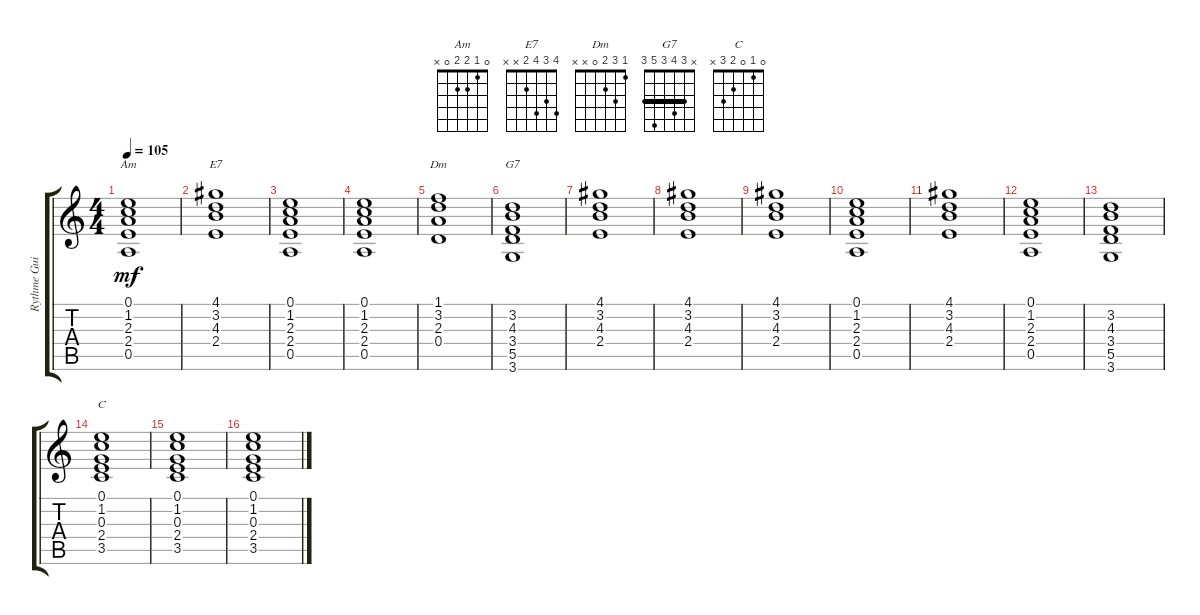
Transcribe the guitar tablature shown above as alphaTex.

\track ("Rythme Guitar" "Rythme Gui") {instrument acousticguitarsteel}
\staff {score tabs}
\tuning (E4 B3 G3 D3 A2 E2) {hide}
\chord ("Am" 0 1 2 2 0 x)
\chord ("E7" 4 3 4 2 x x)
\chord ("Dm" 1 3 2 0 x x)
\chord ("G7" x 3 4 3 5 3) {barre 3}
\chord ("C" 0 1 0 2 3 x)
\ts (4 4)
\tempo 105
\clef g2
\ks c
(0.1 1.2 2.3 2.4 0.5).1{ch "Am" dy mf} |
(4.1 3.2 4.3 2.4).1{ch "E7"} |
(0.1 1.2 2.3 2.4 0.5).1 |
(0.1 1.2 2.3 2.4 0.5).1 |
(1.1 3.2 2.3 0.4).1{ch "Dm"} |
(3.2 4.3 3.4 5.5 3.6).1{ch "G7"} |
(4.1 3.2 4.3 2.4).1 |
(4.1 3.2 4.3 2.4).1 |
(4.1 3.2 4.3 2.4).1 |
(0.1 1.2 2.3 2.4 0.5).1 |
(4.1 3.2 4.3 2.4).1 |
(0.1 1.2 2.3 2.4 0.5).1 |
(3.2 4.3 3.4 5.5 3.6).1 |
(0.1 1.2 0.3 2.4 3.5).1{ch "C"} |
(0.1 1.2 0.3 2.4 3.5).1 |
(0.1 1.2 0.3 2.4 3.5).1
